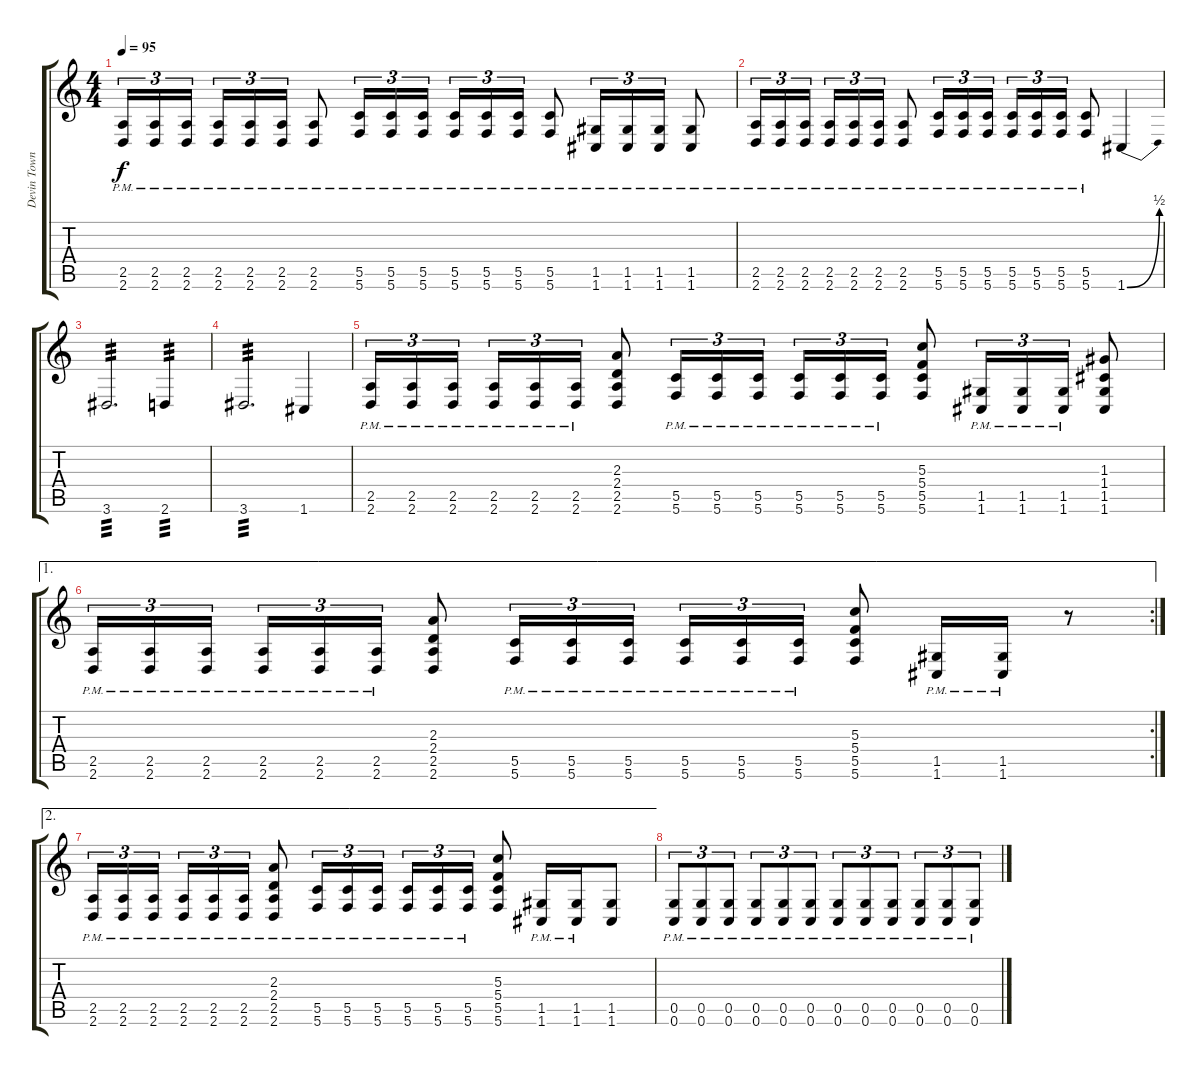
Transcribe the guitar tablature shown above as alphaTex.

\track ("Devin Townsend" "Devin Town") {instrument distortionguitar}
\staff {score tabs}
\tuning (E4 C4 G3 C3 G2 C2) {hide}
\ts (4 4)
\tempo 95
\clef g2
\ks c
(2.5{pm} 2.6{pm}).16{tu (3 2) dy f} (2.5{pm} 2.6{pm}).16{tu (3 2)} (2.5{pm} 2.6{pm}).16{tu (3 2) beam splitsecondary} (2.5{pm} 2.6{pm}).16{tu (3 2)} (2.5{pm} 2.6{pm}).16{tu (3 2)} (2.5{pm} 2.6{pm}).16{tu (3 2)} (2.5{pm} 2.6{pm}).8 (5.5{pm} 5.6{pm}).16{tu (3 2)} (5.5{pm} 5.6{pm}).16{tu (3 2)} (5.5{pm} 5.6{pm}).16{tu (3 2)} (5.5{pm} 5.6{pm}).16{tu (3 2)} (5.5{pm} 5.6{pm}).16{tu (3 2)} (5.5{pm} 5.6{pm}).16{tu (3 2)} (5.5{pm} 5.6{pm}).8 (1.5{pm} 1.6{pm}).16{tu (3 2)} (1.5{pm} 1.6{pm}).16{tu (3 2)} (1.5{pm} 1.6{pm}).16{tu (3 2)} (1.5{pm} 1.6{pm}).8 |
(2.5{pm} 2.6{pm}).16{tu (3 2)} (2.5{pm} 2.6{pm}).16{tu (3 2)} (2.5{pm} 2.6{pm}).16{tu (3 2) beam splitsecondary} (2.5{pm} 2.6{pm}).16{tu (3 2)} (2.5{pm} 2.6{pm}).16{tu (3 2)} (2.5{pm} 2.6{pm}).16{tu (3 2)} (2.5{pm} 2.6{pm}).8 (5.5{pm} 5.6{pm}).16{tu (3 2)} (5.5{pm} 5.6{pm}).16{tu (3 2)} (5.5{pm} 5.6{pm}).16{tu (3 2)} (5.5{pm} 5.6{pm}).16{tu (3 2)} (5.5{pm} 5.6{pm}).16{tu (3 2)} (5.5{pm} 5.6{pm}).16{tu (3 2)} (5.5{pm} 5.6{pm}).8 1.6{be (bend 0 0 60 2)}.4 |
3.6.2{d tp 3} 2.6.4{tp 3} |
3.6.2{d tp 3} 1.6.4 |
(2.5 2.6{pm}).16{tu (3 2)} (2.5 2.6{pm}).16{tu (3 2)} (2.5 2.6{pm}).16{tu (3 2) beam splitsecondary} (2.5 2.6{pm}).16{tu (3 2)} (2.5 2.6{pm}).16{tu (3 2)} (2.5 2.6{pm}).16{tu (3 2)} (2.3 2.4 2.5 2.6).8 (5.5 5.6{pm}).16{tu (3 2)} (5.5 5.6{pm}).16{tu (3 2)} (5.5 5.6{pm}).16{tu (3 2)} (5.5 5.6{pm}).16{tu (3 2)} (5.5 5.6{pm}).16{tu (3 2)} (5.5 5.6{pm}).16{tu (3 2)} (5.3 5.4 5.5 5.6).8 (1.5 1.6{pm}).16{tu (3 2)} (1.5 1.6{pm}).16{tu (3 2)} (1.5 1.6{pm}).16{tu (3 2)} (1.3 1.4 1.5 1.6).8 |
\ae 1
\rc 2
(2.5 2.6{pm}).16{tu (3 2)} (2.5 2.6{pm}).16{tu (3 2)} (2.5 2.6{pm}).16{tu (3 2) beam splitsecondary} (2.5 2.6{pm}).16{tu (3 2)} (2.5 2.6{pm}).16{tu (3 2)} (2.5 2.6{pm}).16{tu (3 2)} (2.3 2.4 2.5 2.6).8 (5.5 5.6{pm}).16{tu (3 2)} (5.5 5.6{pm}).16{tu (3 2)} (5.5 5.6{pm}).16{tu (3 2)} (5.5 5.6{pm}).16{tu (3 2)} (5.5 5.6{pm}).16{tu (3 2)} (5.5 5.6{pm}).16{tu (3 2)} (5.3 5.4 5.5 5.6).8 (1.5 1.6{pm}).16 (1.5 1.6{pm}).16 r.8 |
\ae 2
(2.5 2.6{pm}).16{tu (3 2)} (2.5 2.6{pm}).16{tu (3 2)} (2.5 2.6{pm}).16{tu (3 2) beam splitsecondary} (2.5 2.6{pm}).16{tu (3 2)} (2.5 2.6{pm}).16{tu (3 2)} (2.5 2.6{pm}).16{tu (3 2)} (2.3 2.4 2.5 2.6{pm}).8 (5.5 5.6{pm}).16{tu (3 2)} (5.5 5.6{pm}).16{tu (3 2)} (5.5 5.6{pm}).16{tu (3 2)} (5.5 5.6{pm}).16{tu (3 2)} (5.5 5.6{pm}).16{tu (3 2)} (5.5 5.6{pm}).16{tu (3 2)} (5.3 5.4 5.5 5.6).8 (1.5 1.6{pm}).16 (1.5 1.6{pm}).16 (1.5 1.6).8 |
(0.5{pm} 0.6{pm}).8{tu (3 2)} (0.5{pm} 0.6{pm}).8{tu (3 2)} (0.5{pm} 0.6{pm}).8{tu (3 2)} (0.5{pm} 0.6{pm}).8{tu (3 2)} (0.5{pm} 0.6{pm}).8{tu (3 2)} (0.5{pm} 0.6{pm}).8{tu (3 2)} (0.5{pm} 0.6{pm}).8{tu (3 2)} (0.5{pm} 0.6{pm}).8{tu (3 2)} (0.5{pm} 0.6{pm}).8{tu (3 2)} (0.5{pm} 0.6{pm}).8{tu (3 2)} (0.5{pm} 0.6{pm}).8{tu (3 2)} (0.5{pm} 0.6{pm}).8{tu (3 2)}
